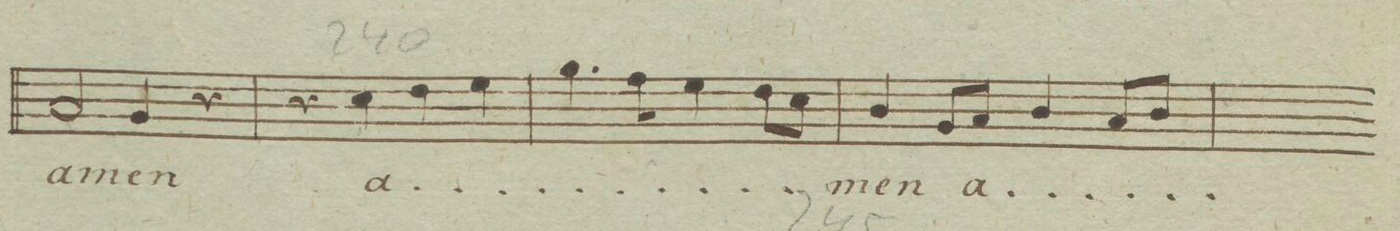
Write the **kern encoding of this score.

**kern	**text	**dynam
*I"Basso	*	*
*clefF4	*	*
*k[b-e-a-]	*	*
*met(c)	*	*
*M4/4	*	*
2C/	a-	.
4BB-/	-men	.
4r	.	.
=236	=236	=236
4r	.	.
4E-\	a-	.
4F\	.	.
4G\	.	.
=237	=237	=237
4.B-\	.	.
8A-\	.	.
4G\	.	.
8F\L	.	.
8E-\J	.	.
=238	=238	=238
*-	*-	*-
